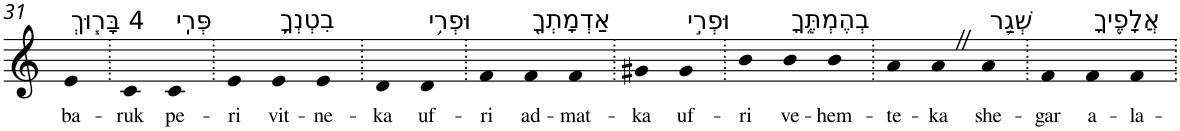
**kern	**text
*part1	*part1
*staff1	*staff1
*I"Piano	*
*I'Pno	*
!!LO:PB:g=z
*clefG2	*
*k[]	*
=31	=31
!LO:TX:a:t=4 בָּר֧וּךְ	!
!	!LO:LY:b
4e	ba-
=32.	=32.
!	!LO:LY:b
4c	-ruk
!LO:TX:a:t=פְּרִֽי	!
!	!LO:LY:b
4c	pe-
=33.	=33.
!	!LO:LY:b
4e	-ri
!LO:TX:a:t=בִטְנְךָ֛	!
!	!LO:LY:b
4e	vit-
!	!LO:LY:b
4e	-ne-
=34.	=34.
!	!LO:LY:b
4d	-ka
!LO:TX:a:t=וּפְרִ֥י	!
!	!LO:LY:b
4d	uf-
=35.	=35.
!	!LO:LY:b
4f	-ri
!LO:TX:a:t=אַדְמָתְךָ֖	!
!	!LO:LY:b
4f	ad-
!	!LO:LY:b
4f	-mat-
=36.	=36.
!	!LO:LY:b
4g#X	-ka
!LO:TX:a:t=וּפְרִ֣י	!
!	!LO:LY:b
4g#	uf-
=37.	=37.
!	!LO:LY:b
4b	-ri
!LO:TX:a:t=בְהֶמְתֶּ֑ךָ	!
!	!LO:LY:b
4b	ve-
!	!LO:LY:b
4b	-hem-
=38.	=38.
!	!LO:LY:b
4a	-te-
!	!LO:LY:b
4aZ	-ka
!LO:TX:a:t=שְׁגַ֥ר	!
!	!LO:LY:b
4a	she-
=39.	=39.
!	!LO:LY:b
4f	-gar
!LO:TX:a:t=אֲלָפֶ֖יךָ	!
!	!LO:LY:b
4f	a-
!	!LO:LY:b
4f	-la-
=.	=.
*-	*-
